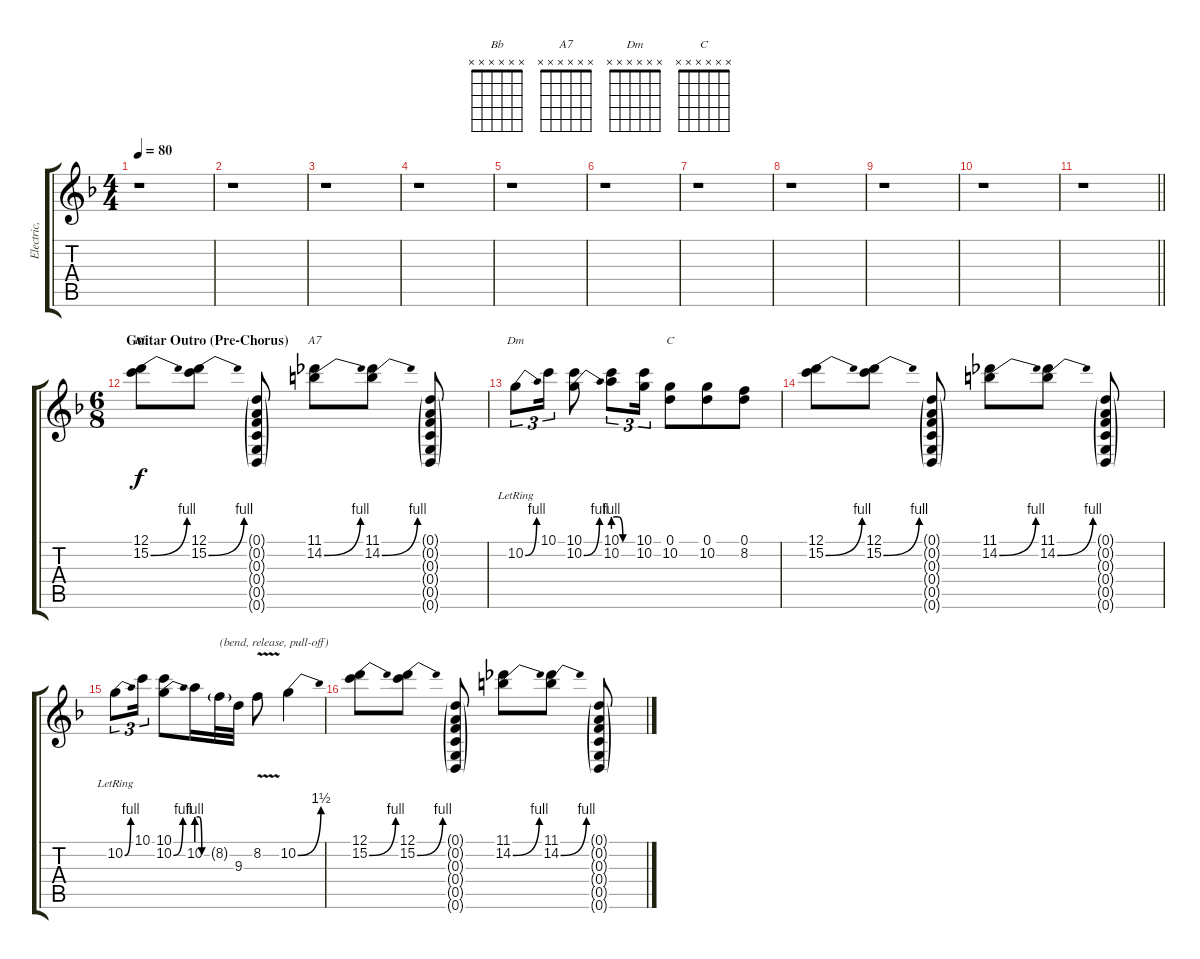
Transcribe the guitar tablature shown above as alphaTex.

\track ("Electric, distortion: guitar solo" "Electric, ") {instrument distortionguitar}
\staff {score tabs}
\tuning (D4 A3 F3 C3 G2 D2) {hide}
\chord ("Bb" x x x x x x)
\chord ("A7" x x x x x x)
\chord ("Dm" x x x x x x)
\chord ("C" x x x x x x)
\ts (4 4)
\tempo 80
\clef g2
\ks dminor
r.1{dy f} |
r.1 |
r.1 |
r.1 |
r.1 |
r.1 |
r.1 |
r.1 |
r.1 |
r.1 |
\barLineRight lightlight
r.1 |
\ts (6 8)
\section ("" "Guitar Outro (Pre-Chorus)")
(12.1 15.2{be (bend 0 0 60 4)}).8{ch "Bb"} (12.1 15.2{be (bend 0 0 60 4)}).8{beam split} (0.1{g} 0.2{g} 0.3{g} 0.4{g} 0.5{g} 0.6{g}).8 (11.1 14.2{be (bend 0 0 60 4)}).8{ch "A7"} (11.1 14.2{be (bend 0 0 60 4)}).8{beam split} (0.1{g} 0.2{g} 0.3{g} 0.4{g} 0.5{g} 0.6{g}).8 |
10.2{be (bend 0 0 60 4) lr}.8{tu (3 2) ch "Dm"} 10.1.16{tu (3 2)} (10.1 10.2{be (bend 0 0 60 4)}).8 (10.1 10.2{be (custom 0 4 15 4 30 0 60 0)}).8{tu (3 2)} (10.1 10.2).16{tu (3 2)} (0.1 10.2).8{ch "C"} (0.1 10.2).8 (0.1 8.2).8 |
(12.1 15.2{be (bend 0 0 60 4)}).8 (12.1 15.2{be (bend 0 0 60 4)}).8{beam split} (0.1{g} 0.2{g} 0.3{g} 0.4{g} 0.5{g} 0.6{g}).8 (11.1 14.2{be (bend 0 0 60 4)}).8 (11.1 14.2{be (bend 0 0 60 4)}).8{beam split} (0.1{g} 0.2{g} 0.3{g} 0.4{g} 0.5{g} 0.6{g}).8 |
10.2{be (bend 0 0 60 4) lr}.8{tu (3 2)} 10.1.16{tu (3 2)} (10.1 10.2{be (bend 0 0 60 4)}).8 10.2{be (custom 0 4 15 4 30 0 60 0)}.16 8.2{g}.32{txt "(bend, release, pull-off)"} 9.3.32 8.2{v}.8 10.2{be (bend 0 0 60 6)}.4 |
(12.1 15.2{be (bend 0 0 60 4)}).8 (12.1 15.2{be (bend 0 0 60 4)}).8{beam split} (0.1{g} 0.2{g} 0.3{g} 0.4{g} 0.5{g} 0.6{g}).8 (11.1 14.2{be (bend 0 0 60 4)}).8 (11.1 14.2{be (bend 0 0 60 4)}).8{beam split} (0.1{g} 0.2{g} 0.3{g} 0.4{g} 0.5{g} 0.6{g}).8
